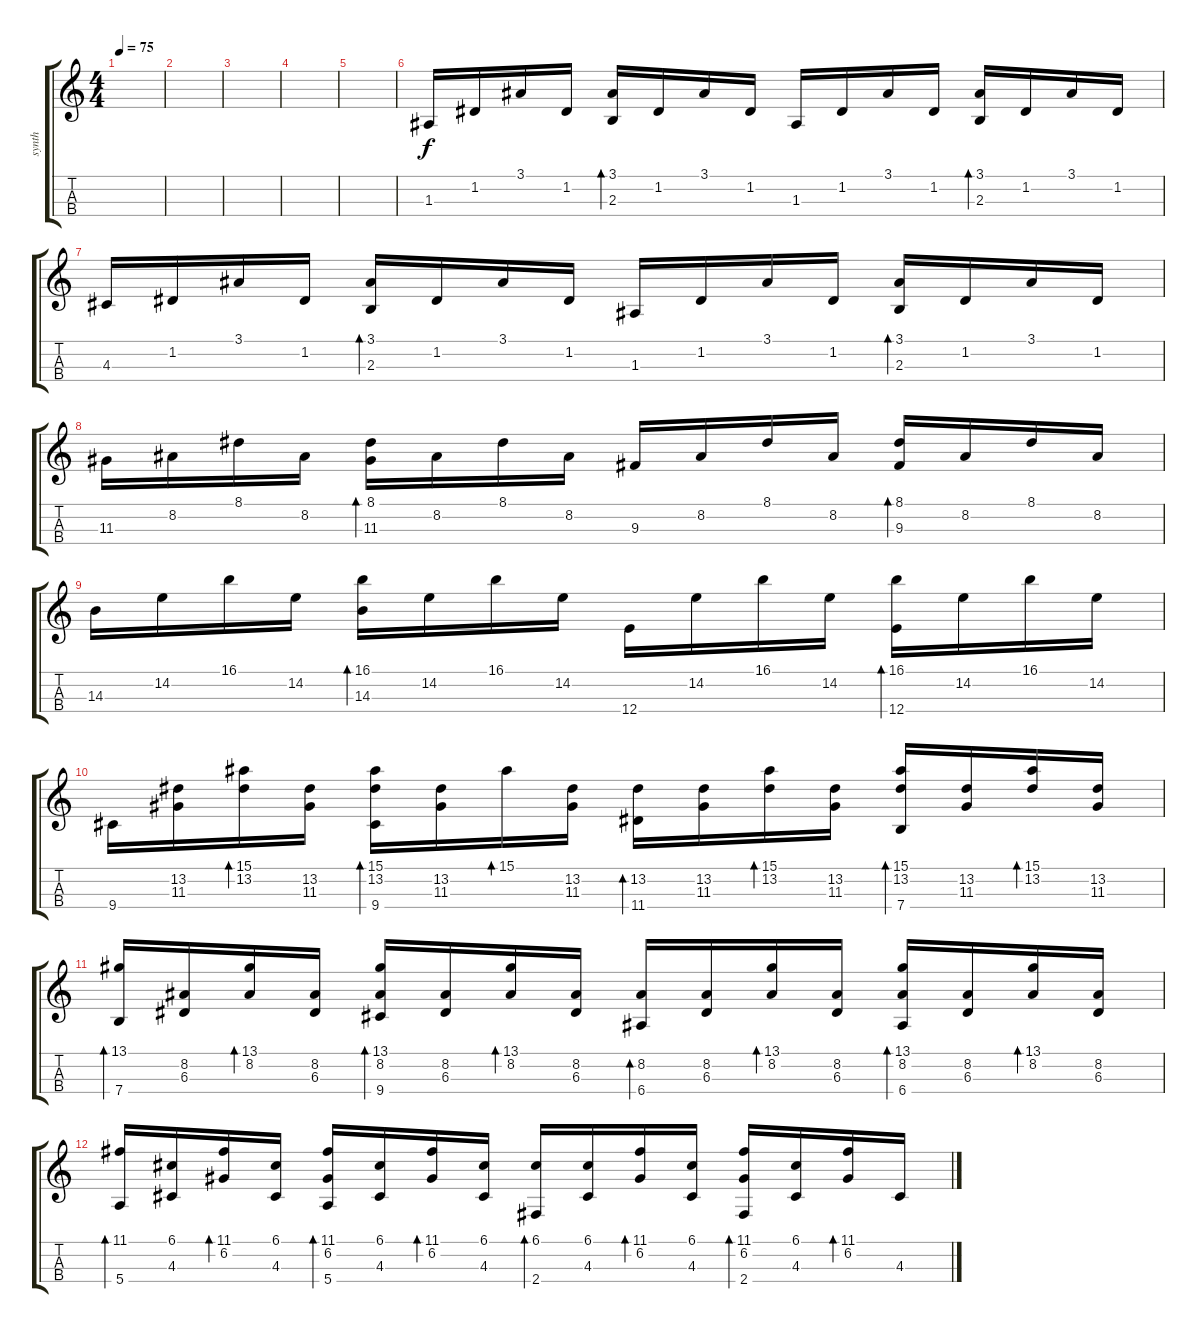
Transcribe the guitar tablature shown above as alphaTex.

\track ("synth" "synth") {instrument harpsichord}
\staff {score tabs}
\tuning (G4 D4 A3 E3) {hide}
\ts (4 4)
\tempo 75
\clef g2
\ks c
|
|
|
|
|
1.3.16 1.2.16 3.1.16 1.2.16 (3.1 2.3).16{bd 480} 1.2.16 3.1.16 1.2.16 1.3.16 1.2.16 3.1.16 1.2.16 (3.1 2.3).16{bd 480} 1.2.16 3.1.16 1.2.16 |
4.3.16 1.2.16 3.1.16 1.2.16 (3.1 2.3).16{bd 480} 1.2.16 3.1.16 1.2.16 1.3.16 1.2.16 3.1.16 1.2.16 (3.1 2.3).16{bd 480} 1.2.16 3.1.16 1.2.16 |
11.3.16 8.2.16 8.1.16 8.2.16 (8.1 11.3).16{bd 480} 8.2.16 8.1.16 8.2.16 9.3.16 8.2.16 8.1.16 8.2.16 (8.1 9.3).16{bd 480} 8.2.16 8.1.16 8.2.16 |
14.3.16 14.2.16 16.1.16 14.2.16 (16.1 14.3).16{bd 480} 14.2.16 16.1.16 14.2.16 12.4.16 14.2.16 16.1.16 14.2.16 (16.1 12.4).16{bd 480} 14.2.16 16.1.16 14.2.16 |
9.4.16 (13.2 11.3).16 (15.1 13.2).16{bd 480} (13.2 11.3).16 (15.1 13.2 9.4).16{bd 480} (13.2 11.3).16 15.1.16{bd 480} (13.2 11.3).16 (13.2 11.4).16{bd 480} (13.2 11.3).16 (15.1 13.2).16{bd 480} (13.2 11.3).16 (15.1 13.2 7.4).16{bd 480} (13.2 11.3).16 (15.1 13.2).16{bd 480} (13.2 11.3).16 |
(13.1 7.4).16{bd 480} (8.2 6.3).16 (13.1 8.2).16{bd 480} (8.2 6.3).16 (13.1 8.2 9.4).16{bd 480} (8.2 6.3).16 (13.1 8.2).16{bd 480} (8.2 6.3).16 (8.2 6.4).16{bd 480} (8.2 6.3).16 (13.1 8.2).16{bd 480} (8.2 6.3).16 (13.1 8.2 6.4).16{bd 480} (8.2 6.3).16 (13.1 8.2).16{bd 480} (8.2 6.3).16 |
(11.1 5.4).16{bd 480} (6.1 4.3).16 (11.1 6.2).16{bd 480} (6.1 4.3).16 (11.1 6.2 5.4).16{bd 480} (6.1 4.3).16 (11.1 6.2).16{bd 480} (6.1 4.3).16 (6.1 2.4).16{bd 480} (6.1 4.3).16 (11.1 6.2).16{bd 480} (6.1 4.3).16 (11.1 6.2 2.4).16{bd 480} (6.1 4.3).16 (11.1 6.2).16{bd 480} 4.3.16
